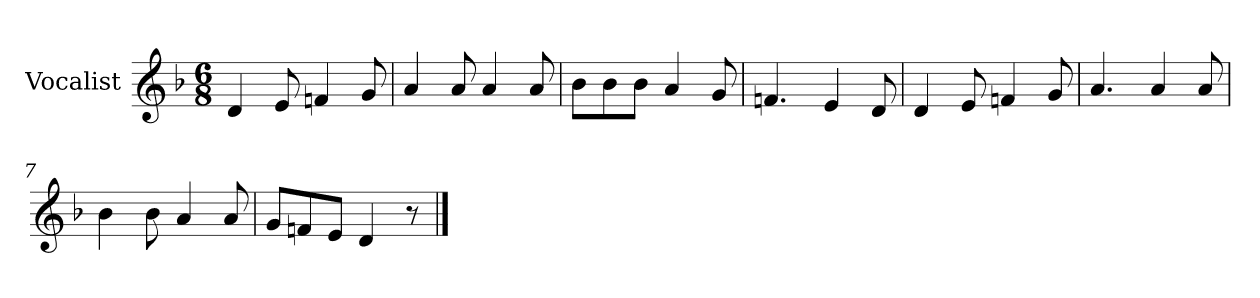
**kern
*part1
*staff1
*I"Vocalist
*k[b-]
*d:
*M6/8
=1
4d
8e
4fn
8g
=2
4a
8a
4a
8a
=3
8b-L
8b-
8b-J
4a
8g
=4
4.fn
4e
8d
=5
4d
8e
4fn
8g
=6
4.a
4a
8a
=7
4b-
8b-
4a
8a
=8
8gL
8fn
8eJ
4d
8r
==
*-
